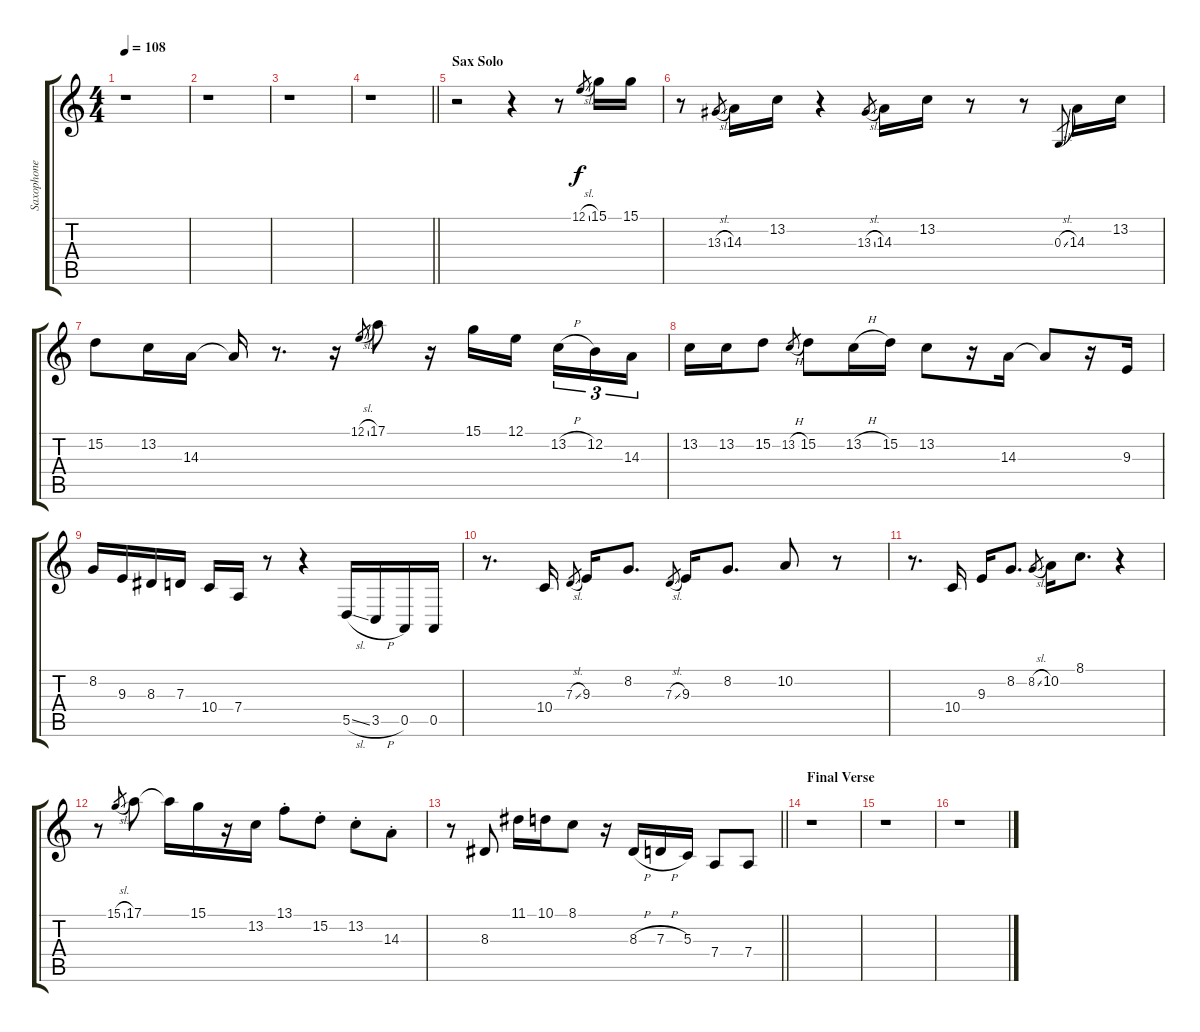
\track ("Saxophone (Mel Collins)" "Saxophone ") {instrument altosax}
\staff {score tabs}
\tuning (E4 B3 G3 D3 A2 E2) {hide}
\ts (4 4)
\tempo 108
\clef g2
\ks c
r.1{dy f} |
r.1 |
r.1 |
\barLineRight lightlight
r.1 |
\section ("" "Sax Solo")
r.2 r.4 r.8 12.1{sl}.8{gr} 15.1.16 15.1.16 |
r.8 13.3{sl}.8{gr} 14.3.16 13.2.16 r.4 13.3{sl}.8{gr} 14.3.16 13.2.16 r.8 r.8 0.3{sl}.8{gr} 14.3.16 13.2.16 |
15.2.8 13.2.16 14.3.16 14.3{t}.16 r.8{d} r.16 12.1{sl}.8{gr} 17.1.8 r.16 15.1.16 12.1.16{beam splitsecondary} 13.2{h}.16{tu (3 2)} 12.2.16{tu (3 2)} 14.3.16{tu (3 2)} |
13.2.16 13.2.16 15.2.8 13.2{h}.8{gr} 15.2.8 13.2{h}.16 15.2.16 13.2.8 r.16 14.3.16 14.3{t}.8 r.16 9.3.16 |
8.2.16 9.3.16 8.3.16 7.3.16 10.4.16 7.4.16 r.8 r.4 5.5{sl}.16 3.5{h}.16 0.5.16 0.5.16 |
r.8{d} 10.4.16 7.3{sl}.8{gr} 9.3.16 8.2.8{d} 7.3{sl}.8{gr} 9.3.16 8.2.8{d} 10.2.8 r.8 |
r.8{d} 10.4.16 9.3.16 8.2.8{d} 8.2{sl}.8{gr} 10.2.16 8.1.8{d} r.4 |
r.8 15.1{sl}.8{gr} 17.1.8 17.1{t}.16 15.1.16 r.16 13.2.16 13.1{st}.8 15.2{st}.8 13.2{st}.8 14.3{st}.8 |
\barLineRight lightlight
r.8 8.3.8 11.1.16 10.1.16 8.1.8 r.16 8.3{h}.16 7.3{h}.16 5.3.16 7.4.8 7.4.8 |
\section ("" "Final Verse")
r.1 |
r.1 |
r.1
